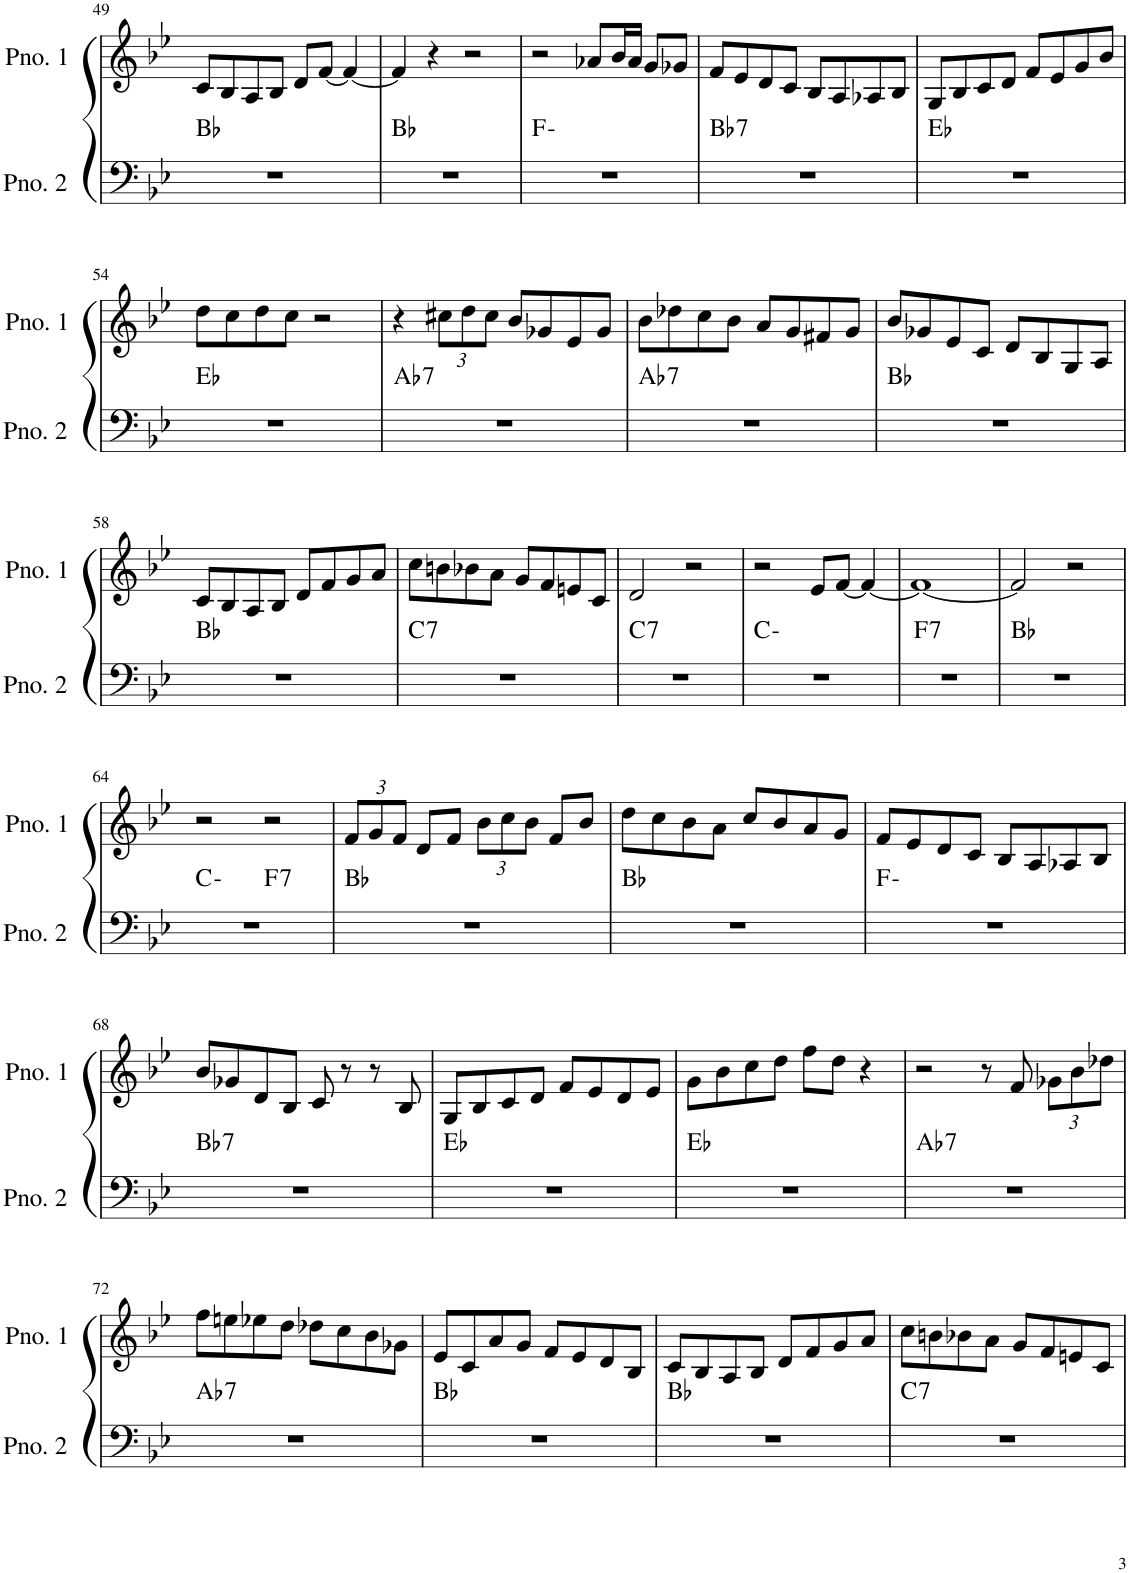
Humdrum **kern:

**kern	**harte	**kern
*part2	*part2	*part1
*staff2	*	*staff1
*I"ピアノ 2	*	*I"ピアノ 1
!!LO:PB:g=z
*clefF4	*	*clefG2
*k[b-e-]	*	*k[b-e-]
*M4/4	*	*M4/4
=49	=49	=49
1r	Bb:maj	8c/L
.	.	8B-/
.	.	8A/
.	.	8B-/J
.	.	8d/L
.	.	[8f/J
.	.	4f/_
=50	=50	=50
1r	Bb:maj	4f/]
.	.	4r
.	.	2r
=51	=51	=51
1r	F:min	2r
.	.	8a-X/L
.	.	16b-/L
.	.	16a-/JJ
.	.	8g/L
.	.	8g-X/J
=52	=52	=52
!	!LO:H:kt=7	!
1r	Bb:7	8f/L
.	.	8e-/
.	.	8d/
.	.	8c/J
.	.	8B-/L
.	.	8A/
.	.	8A-X/
.	.	8B-/J
=53	=53	=53
1r	Eb:maj	8G/L
.	.	8B-/
.	.	8c/
.	.	8d/J
.	.	8f/L
.	.	8e-/
.	.	8g/
.	.	8b-/J
!!LO:LB:g=z
=54	=54	=54
1r	Eb:maj	8dd\L
.	.	8cc\
.	.	8dd\
.	.	8cc\J
.	.	2r
=55	=55	=55
!	!LO:H:kt=7	!
1r	Ab:7	4r
*	*	*Xbrackettup
.	.	12cc#X\L
.	.	12dd\
.	.	12cc#\J
.	.	8b-/L
.	.	8g-X/
.	.	8e-/
.	.	8g-/J
=56	=56	=56
!	!LO:H:kt=7	!
1r	Ab:7	8b-\L
.	.	8dd-X\
.	.	8cc\
.	.	8b-\J
.	.	8a/L
.	.	8g/
.	.	8f#X/
.	.	8g/J
=57	=57	=57
1r	Bb:maj	8b-/L
.	.	8g-X/
.	.	8e-/
.	.	8c/J
.	.	8d/L
.	.	8B-/
.	.	8G/
.	.	8A/J
!!LO:LB:g=z
=58	=58	=58
1r	Bb:maj	8c/L
.	.	8B-/
.	.	8A/
.	.	8B-/J
.	.	8d/L
.	.	8f/
.	.	8g/
.	.	8a/J
=59	=59	=59
!	!LO:H:kt=7	!
1r	C:7	8cc\L
.	.	8bn\
.	.	8b-X\
.	.	8a\J
.	.	8g/L
.	.	8f/
.	.	8en/
.	.	8c/J
=60	=60	=60
!	!LO:H:kt=7	!
1r	C:7	2d/
.	.	2r
=61	=61	=61
1r	C:min	2r
.	.	8e-/L
.	.	[8f/J
.	.	4f/_
=62	=62	=62
!	!LO:H:kt=7	!
1r	F:7	1f_
=63	=63	=63
1r	Bb:maj	2f/]
.	.	2r
!!LO:LB:g=z
=64	=64	=64
*^	*	*
1r	2ryy	C:min	2r
!	!	!LO:H:kt=7	!
.	2ryy	F:7	2r
*v	*v	*	*
=65	=65	=65
1r	Bb:maj	12f/L
.	.	12g/
.	.	12f/J
.	.	8d/L
.	.	8f/J
.	.	12b-\L
.	.	12cc\
.	.	12b-\J
.	.	8f/L
.	.	8b-/J
=66	=66	=66
1r	Bb:maj	8dd\L
.	.	8cc\
.	.	8b-\
.	.	8a\J
.	.	8cc/L
.	.	8b-/
.	.	8a/
.	.	8g/J
=67	=67	=67
1r	F:min	8f/L
.	.	8e-/
.	.	8d/
.	.	8c/J
.	.	8B-/L
.	.	8A/
.	.	8A-X/
.	.	8B-/J
!!LO:LB:g=z
=68	=68	=68
!	!LO:H:kt=7	!
1r	Bb:7	8b-/L
.	.	8g-X/
.	.	8d/
.	.	8B-/J
.	.	8c/
.	.	8r
.	.	8r
.	.	8B-/
=69	=69	=69
1r	Eb:maj	8G/L
.	.	8B-/
.	.	8c/
.	.	8d/J
.	.	8f/L
.	.	8e-/
.	.	8d/
.	.	8e-/J
=70	=70	=70
1r	Eb:maj	8g\L
.	.	8b-\
.	.	8cc\
.	.	8dd\J
.	.	8ff\L
.	.	8dd\J
.	.	4r
=71	=71	=71
!	!LO:H:kt=7	!
1r	Ab:7	2r
.	.	8r
.	.	8f/
.	.	12g-X\L
.	.	12b-\
.	.	12dd-X\J
!!LO:LB:g=z
=72	=72	=72
!	!LO:H:kt=7	!
1r	Ab:7	8ff\L
.	.	8een\
.	.	8ee-X\
.	.	8dd\J
.	.	8dd-X\L
.	.	8cc\
.	.	8b-\
.	.	8g-X\J
=73	=73	=73
1r	Bb:maj	8e-/L
.	.	8c/
.	.	8a/
.	.	8g/J
.	.	8f/L
.	.	8e-/
.	.	8d/
.	.	8B-/J
=74	=74	=74
1r	Bb:maj	8c/L
.	.	8B-/
.	.	8A/
.	.	8B-/J
.	.	8d/L
.	.	8f/
.	.	8g/
.	.	8a/J
=75	=75	=75
!	!LO:H:kt=7	!
1r	C:7	8cc\L
.	.	8bn\
.	.	8b-X\
.	.	8a\J
.	.	8g/L
.	.	8f/
.	.	8en/
.	.	8c/J
=	=	=
*-	*-	*-
